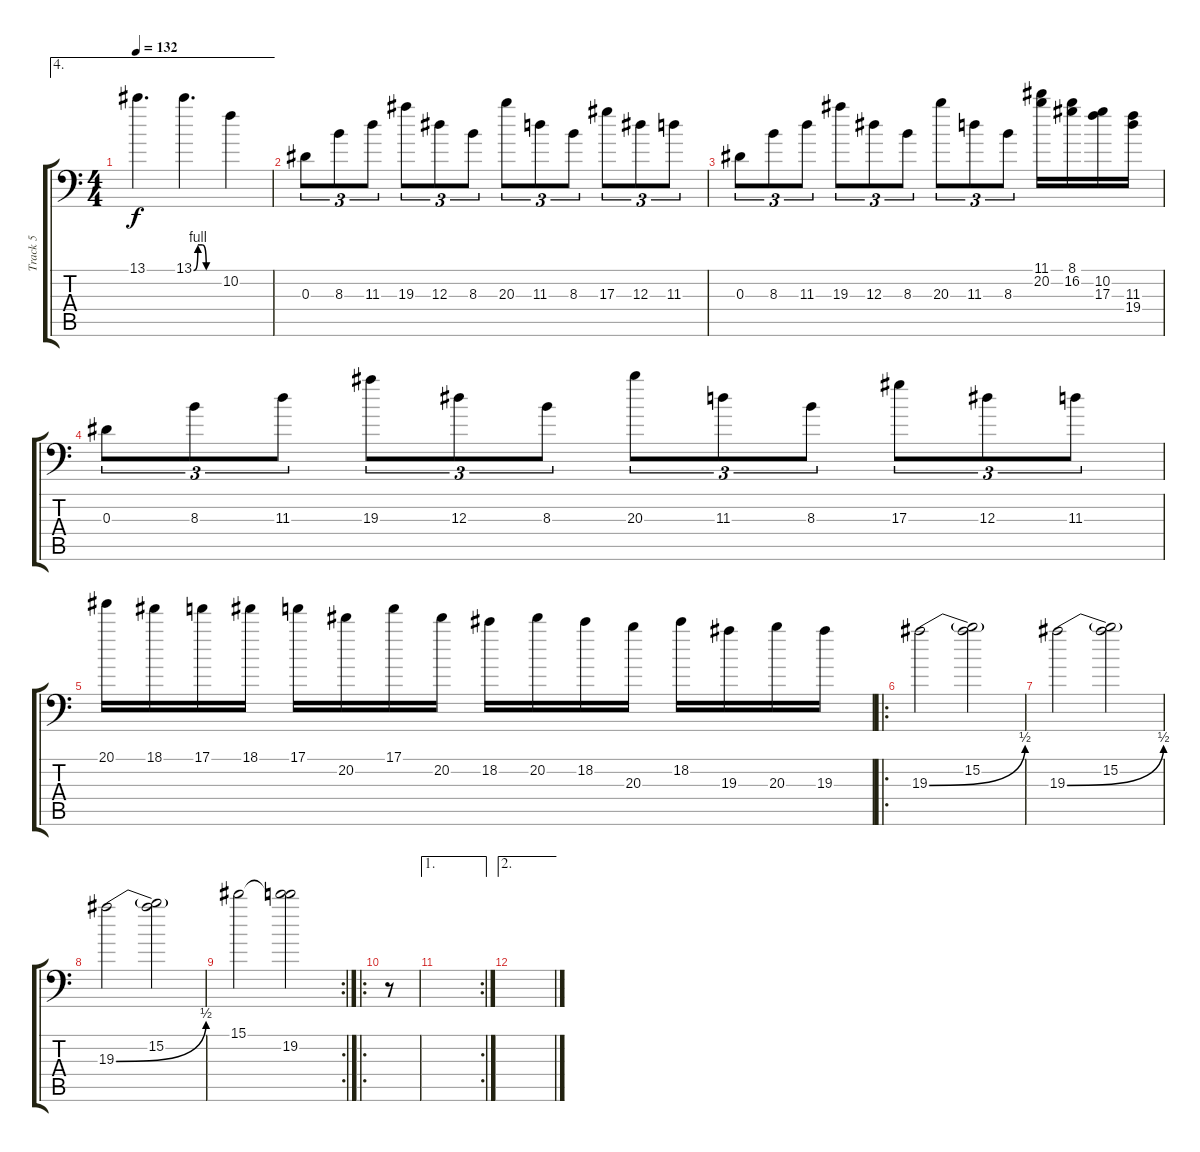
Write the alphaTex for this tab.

\track ("Track 5" "Track 5") {instrument distortionguitar}
\staff {score tabs}
\tuning (C4 G3 Eb3 Bb2 F2 Bb1) {hide}
\ae 4
\ts (4 4)
\tempo 132
\clef f4
\ks c
13.1.4{d dy f} 13.1{be (custom 0 0 10 4 20 4 30 0 60 0)}.4{d} 10.2.4 |
0.3.8{tu (3 2)} 8.3.8{tu (3 2)} 11.3.8{tu (3 2)} 19.3.8{tu (3 2)} 12.3.8{tu (3 2)} 8.3.8{tu (3 2)} 20.3.8{tu (3 2)} 11.3.8{tu (3 2)} 8.3.8{tu (3 2)} 17.3.8{tu (3 2)} 12.3.8{tu (3 2)} 11.3.8{tu (3 2)} |
0.3.8{tu (3 2)} 8.3.8{tu (3 2)} 11.3.8{tu (3 2)} 19.3.8{tu (3 2)} 12.3.8{tu (3 2)} 8.3.8{tu (3 2)} 20.3.8{tu (3 2)} 11.3.8{tu (3 2)} 8.3.8{tu (3 2)} (11.1 20.2).16 (8.1 16.2).16 (10.2 17.3).16 (11.3 19.4).16 |
0.3.8{tu (3 2)} 8.3.8{tu (3 2)} 11.3.8{tu (3 2)} 19.3.8{tu (3 2)} 12.3.8{tu (3 2)} 8.3.8{tu (3 2)} 20.3.8{tu (3 2)} 11.3.8{tu (3 2)} 8.3.8{tu (3 2)} 17.3.8{tu (3 2)} 12.3.8{tu (3 2)} 11.3.8{tu (3 2)} |
20.1.16 18.1.16 17.1.16 18.1.16 17.1.16 20.2.16 17.1.16 20.2.16 18.2.16 20.2.16 18.2.16 20.3.16 18.2.16 19.3.16 20.3.16 19.3.16 |
\ro
19.3{be (bend 0 0 60 2)}.2 (15.2 19.3{t}).2 |
19.3{be (bend 0 0 60 2)}.2 (15.2 19.3{t}).2 |
19.3{be (bend 0 0 60 2)}.2 (15.2 19.3{t}).2 |
\rc 2
15.1.2 (15.1{t} 19.2).2 |
\ro
r.8 |
\ae 1
\rc 2
|
\ae 2
